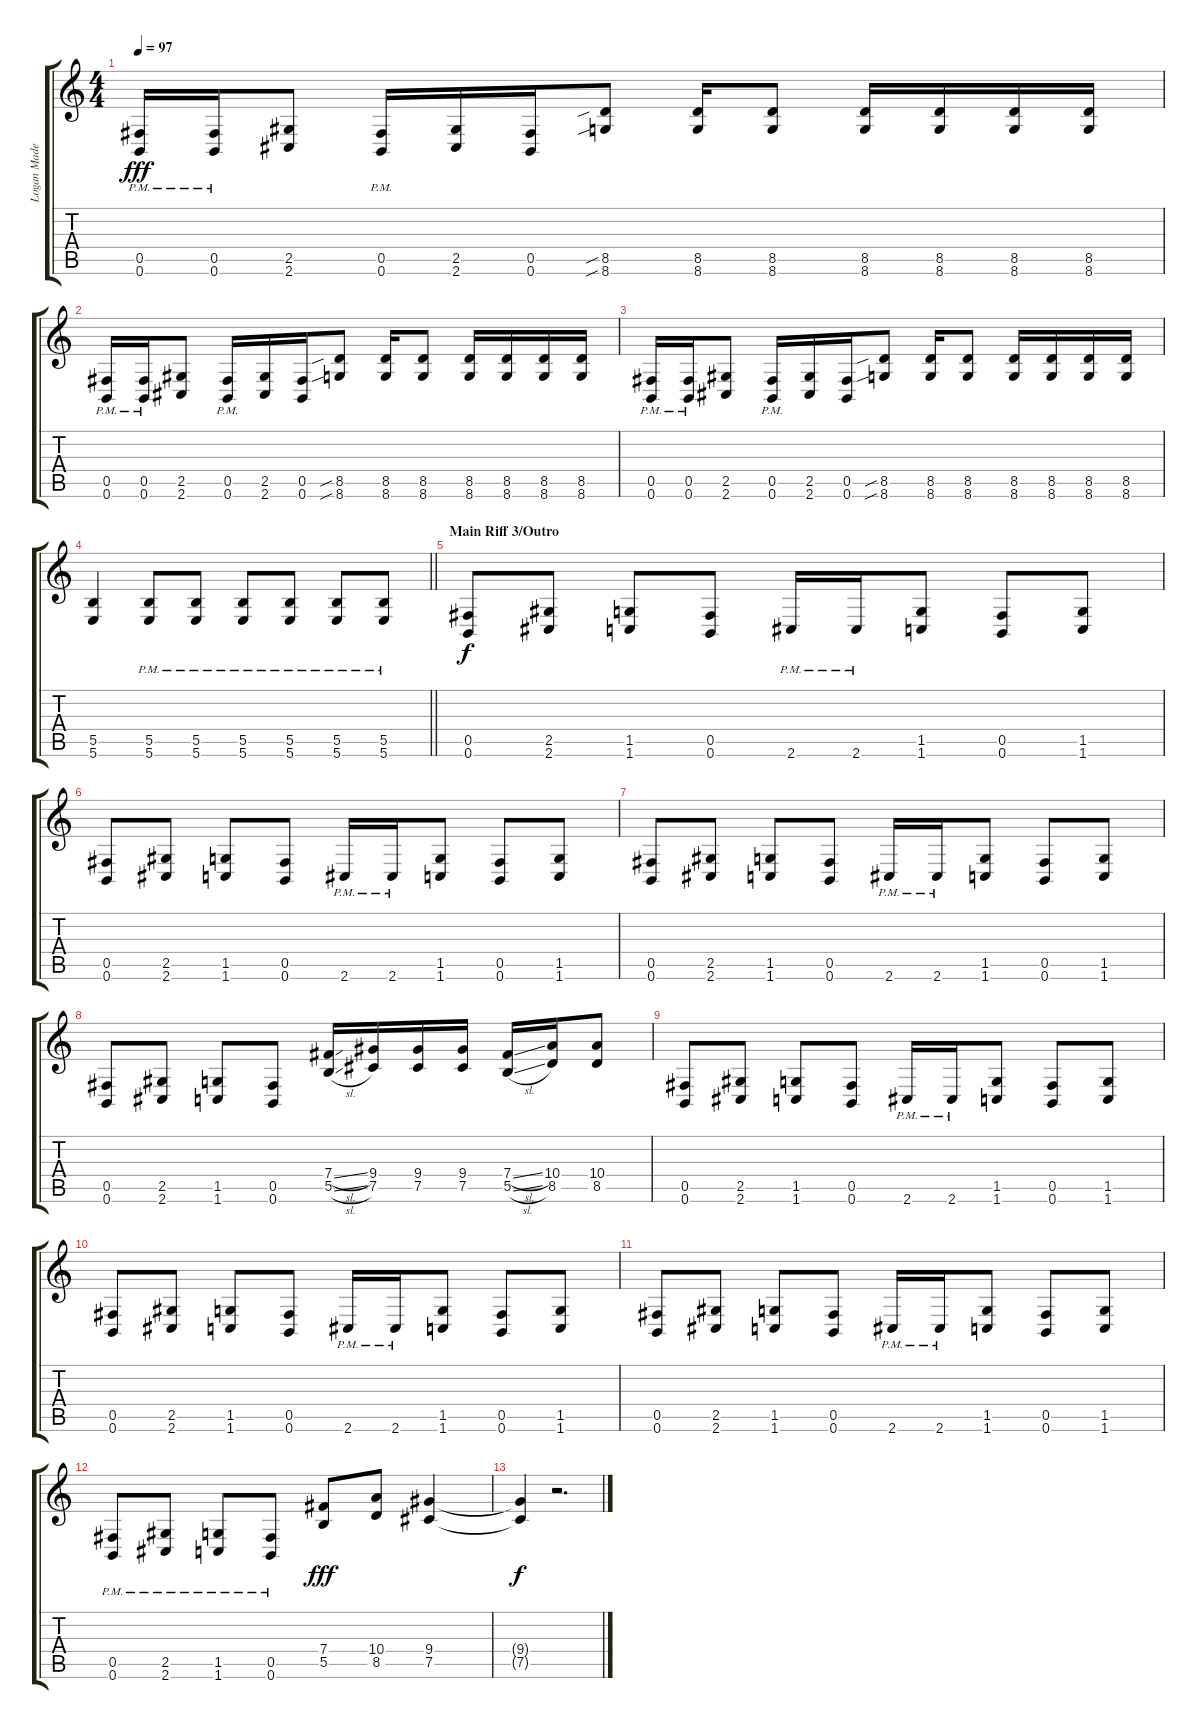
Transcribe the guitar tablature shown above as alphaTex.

\track ("Logan Mader" "Logan Made") {instrument distortionguitar}
\staff {score tabs}
\tuning (Db4 Ab3 E3 B2 Gb2 B1) {hide}
\ts (4 4)
\tempo 97
\clef g2
\ks c
(0.5{pm} 0.6{pm}).16{dy fff} (0.5{pm} 0.6{pm}).16 (2.5 2.6).8 (0.5{pm} 0.6{pm}).16 (2.5 2.6).16 (0.5 0.6).16 (8.5{sib} 8.6{sib}).8 (8.5 8.6).16 (8.5 8.6).8 (8.5 8.6).16 (8.5 8.6).16 (8.5 8.6).16 (8.5 8.6).16 |
(0.5{pm} 0.6{pm}).16 (0.5{pm} 0.6{pm}).16 (2.5 2.6).8 (0.5{pm} 0.6{pm}).16 (2.5 2.6).16 (0.5 0.6).16 (8.5{sib} 8.6{sib}).8 (8.5 8.6).16 (8.5 8.6).8 (8.5 8.6).16 (8.5 8.6).16 (8.5 8.6).16 (8.5 8.6).16 |
(0.5{pm} 0.6{pm}).16 (0.5{pm} 0.6{pm}).16 (2.5 2.6).8 (0.5{pm} 0.6{pm}).16 (2.5 2.6).16 (0.5 0.6).16 (8.5{sib} 8.6{sib}).8 (8.5 8.6).16 (8.5 8.6).8 (8.5 8.6).16 (8.5 8.6).16 (8.5 8.6).16 (8.5 8.6).16 |
\barLineRight lightlight
(5.5 5.6).4 (5.5{pm} 5.6{pm}).8 (5.5{pm} 5.6{pm}).8 (5.5{pm} 5.6{pm}).8 (5.5{pm} 5.6{pm}).8 (5.5{pm} 5.6{pm}).8 (5.5{pm} 5.6{pm}).8 |
\section ("" "Main Riff 3/Outro")
(0.5 0.6).8{dy f} (2.5 2.6).8 (1.5 1.6).8 (0.5 0.6).8 2.6{pm}.16 2.6{pm}.16 (1.5 1.6).8 (0.5 0.6).8 (1.5 1.6).8 |
(0.5 0.6).8 (2.5 2.6).8 (1.5 1.6).8 (0.5 0.6).8 2.6{pm}.16 2.6{pm}.16 (1.5 1.6).8 (0.5 0.6).8 (1.5 1.6).8 |
(0.5 0.6).8 (2.5 2.6).8 (1.5 1.6).8 (0.5 0.6).8 2.6{pm}.16 2.6{pm}.16 (1.5 1.6).8 (0.5 0.6).8 (1.5 1.6).8 |
(0.5 0.6).8 (2.5 2.6).8 (1.5 1.6).8 (0.5 0.6).8 (7.4{sl} 5.5{sl}).16 (9.4 7.5).16 (9.4 7.5).16 (9.4 7.5).16 (7.4{sl} 5.5{sl}).16 (10.4 8.5).16 (10.4 8.5).8 |
(0.5 0.6).8 (2.5 2.6).8 (1.5 1.6).8 (0.5 0.6).8 2.6{pm}.16 2.6{pm}.16 (1.5 1.6).8 (0.5 0.6).8 (1.5 1.6).8 |
(0.5 0.6).8 (2.5 2.6).8 (1.5 1.6).8 (0.5 0.6).8 2.6{pm}.16 2.6{pm}.16 (1.5 1.6).8 (0.5 0.6).8 (1.5 1.6).8 |
(0.5 0.6).8 (2.5 2.6).8 (1.5 1.6).8 (0.5 0.6).8 2.6{pm}.16 2.6{pm}.16 (1.5 1.6).8 (0.5 0.6).8 (1.5 1.6).8 |
(0.5{pm} 0.6{pm}).8 (2.5{pm} 2.6{pm}).8 (1.5{pm} 1.6{pm}).8 (0.5{pm} 0.6{pm}).8 (7.4 5.5).8{dy fff} (10.4 8.5).8 (9.4 7.5).4 |
(9.4{t} 7.5{t}).4{dy f} r.2{d}
